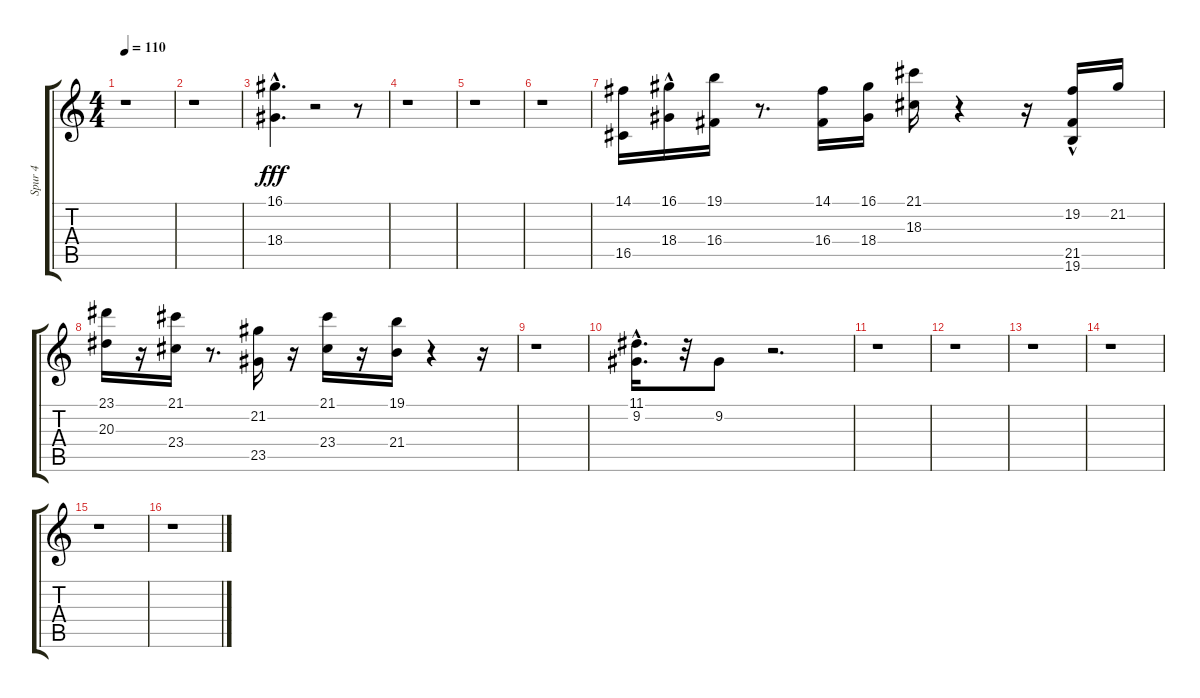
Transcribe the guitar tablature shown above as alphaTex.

\track ("Spur 4" "Spur 4") {instrument orchestrahit}
\staff {score tabs}
\tuning (E4 B3 G3 D3 A2 E2) {hide}
\ts (4 4)
\tempo 110
\clef g2
\ks c
r.1{dy f} |
r.1 |
(16.1 18.4{hac}).4{d dy fff} r.2 r.8 |
r.1 |
r.1 |
r.1 |
(14.1 16.5).16 (16.1{hac} 18.4).16 (19.1 16.4).16 r.8{d} (14.1 16.4).16 (16.1 18.4).16 (21.1 18.3).16 r.4 r.16 (19.2 21.5 19.6{hac}).16 21.2.16 |
(23.1 20.3).16 r.16 (21.1 23.4).16 r.8{d} (21.2 23.5).16 r.16 (21.1 23.4).16 r.16 (19.1 21.4).16 r.4 r.16 |
r.1 |
(11.1{hac} 9.2{hac}).16{d} r.32 9.2.8 r.2{d} |
r.1 |
r.1 |
r.1 |
r.1 |
r.1 |
r.1
